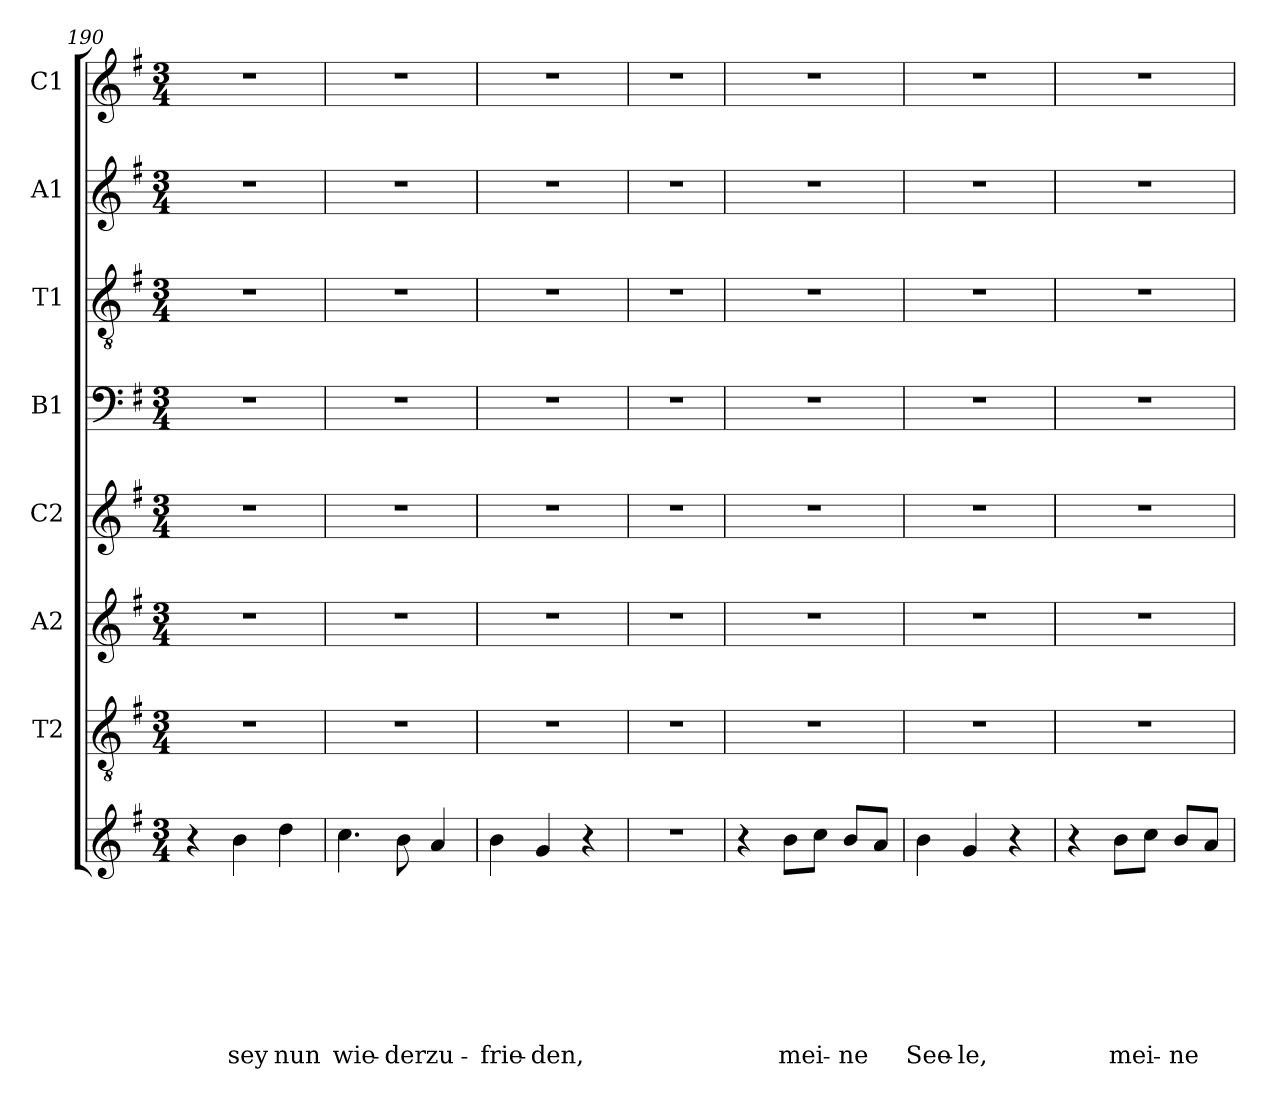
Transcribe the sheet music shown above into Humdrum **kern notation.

**kern	**text	**text	**text	**text	**text	**text	**text	**text	**kern	**kern	**kern	**kern	**kern	**kern	**kern
*part8	*part8	*part8	*part8	*part8	*part8	*part8	*part8	*part8	*part7	*part6	*part5	*part4	*part3	*part2	*part1
*staff8	*staff8	*staff8	*staff8	*staff8	*staff8	*staff8	*staff8	*staff8	*staff7	*staff6	*staff5	*staff4	*staff3	*staff2	*staff1
*	*	*	*	*	*	*	*	*	*I"T2	*I"A2	*I"C2	*I"B1	*I"T1	*I"A1	*I"C1
*	*	*	*	*	*	*	*	*	*I'T2	*I'A2	*I'C2	*I'B1	*I'T1	*I'A1	*I'C1
*clefG2	*	*	*	*	*	*	*	*	*clefGv2	*clefG2	*clefG2	*clefF4	*clefGv2	*clefG2	*clefG2
*k[f#]	*	*	*	*	*	*	*	*	*k[f#]	*k[f#]	*k[f#]	*k[f#]	*k[f#]	*k[f#]	*k[f#]
*G:	*	*	*	*	*	*	*	*	*G:	*G:	*G:	*G:	*G:	*G:	*G:
*M3/4	*	*	*	*	*	*	*	*	*M3/4	*M3/4	*M3/4	*M3/4	*M3/4	*M3/4	*M3/4
=190	=190	=190	=190	=190	=190	=190	=190	=190	=190	=190	=190	=190	=190	=190	=190
4r	.	.	.	.	.	.	.	.	2.r	2.r	2.r	2.r	2.r	2.r	2.r
!	!	!	!	!	!	!	!	!LO:LY:b	!	!	!	!	!	!	!
4b\	.	.	.	.	.	.	.	sey	.	.	.	.	.	.	.
!	!	!	!	!	!	!	!	!LO:LY:b	!	!	!	!	!	!	!
4dd\	.	.	.	.	.	.	.	nun	.	.	.	.	.	.	.
=191	=191	=191	=191	=191	=191	=191	=191	=191	=191	=191	=191	=191	=191	=191	=191
!	!	!	!	!	!	!	!	!LO:LY:b	!	!	!	!	!	!	!
4.cc\	.	.	.	.	.	.	.	wie-	2.r	2.r	2.r	2.r	2.r	2.r	2.r
!	!	!	!	!	!	!	!	!LO:LY:b	!	!	!	!	!	!	!
8b\	.	.	.	.	.	.	.	-der	.	.	.	.	.	.	.
!	!	!	!	!	!	!	!	!LO:LY:b	!	!	!	!	!	!	!
4a/	.	.	.	.	.	.	.	zu-	.	.	.	.	.	.	.
=192	=192	=192	=192	=192	=192	=192	=192	=192	=192	=192	=192	=192	=192	=192	=192
!	!	!	!	!	!	!	!	!LO:LY:b	!	!	!	!	!	!	!
4b\	.	.	.	.	.	.	.	-frie-	2.r	2.r	2.r	2.r	2.r	2.r	2.r
!	!	!	!	!	!	!	!	!LO:LY:b:rj	!	!	!	!	!	!	!
4g/	.	.	.	.	.	.	.	-den,	.	.	.	.	.	.	.
4r	.	.	.	.	.	.	.	.	.	.	.	.	.	.	.
=193	=193	=193	=193	=193	=193	=193	=193	=193	=193	=193	=193	=193	=193	=193	=193
!LO:N:vis=1	!	!	!	!	!	!	!	!	!	!	!	!	!	!	!
2.r	.	.	.	.	.	.	.	.	2.r	2.r	2.r	2.r	2.r	2.r	2.r
!!LO:LB:g=z
=194	=194	=194	=194	=194	=194	=194	=194	=194	=194	=194	=194	=194	=194	=194	=194
4r	.	.	.	.	.	.	.	.	2.r	2.r	2.r	2.r	2.r	2.r	2.r
!	!	!	!	!	!	!	!	!LO:LY:b	!	!	!	!	!	!	!
8b\L	.	.	.	.	.	.	.	mei-	.	.	.	.	.	.	.
8cc\J	.	.	.	.	.	.	.	.	.	.	.	.	.	.	.
!	!	!	!	!	!	!	!	!LO:LY:b	!	!	!	!	!	!	!
8b/L	.	.	.	.	.	.	.	-ne	.	.	.	.	.	.	.
8a/J	.	.	.	.	.	.	.	.	.	.	.	.	.	.	.
=195	=195	=195	=195	=195	=195	=195	=195	=195	=195	=195	=195	=195	=195	=195	=195
!	!	!	!	!	!	!	!	!LO:LY:b	!	!	!	!	!	!	!
4b\	.	.	.	.	.	.	.	See-	2.r	2.r	2.r	2.r	2.r	2.r	2.r
!	!	!	!	!	!	!	!	!LO:LY:b	!	!	!	!	!	!	!
4g/	.	.	.	.	.	.	.	-le,	.	.	.	.	.	.	.
4r	.	.	.	.	.	.	.	.	.	.	.	.	.	.	.
=196	=196	=196	=196	=196	=196	=196	=196	=196	=196	=196	=196	=196	=196	=196	=196
4r	.	.	.	.	.	.	.	.	2.r	2.r	2.r	2.r	2.r	2.r	2.r
!	!	!	!	!	!	!	!	!LO:LY:b	!	!	!	!	!	!	!
8b\L	.	.	.	.	.	.	.	mei-	.	.	.	.	.	.	.
8cc\J	.	.	.	.	.	.	.	.	.	.	.	.	.	.	.
!	!	!	!	!	!	!	!	!LO:LY:b	!	!	!	!	!	!	!
8b/L	.	.	.	.	.	.	.	-ne	.	.	.	.	.	.	.
8a/J	.	.	.	.	.	.	.	.	.	.	.	.	.	.	.
=	=	=	=	=	=	=	=	=	=	=	=	=	=	=	=
*-	*-	*-	*-	*-	*-	*-	*-	*-	*-	*-	*-	*-	*-	*-	*-
